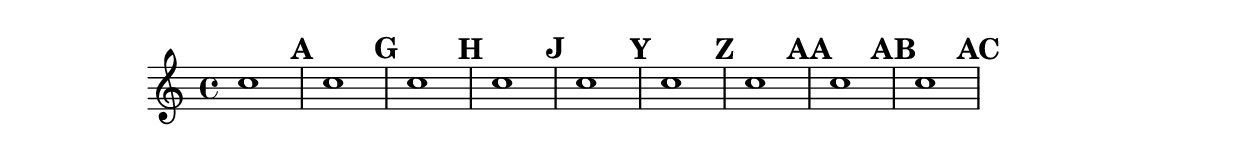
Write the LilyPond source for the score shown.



\header {

  texidoc= "Rehearsal marks in letter style: the I is skipped, and
after Z, double letters are used.  The mark may be set with
@code{\mark NUMBER}, or with @code{Score.rehearsalMark}."

}

\version "2.7.13"
\paper { raggedright = ##t } 

\relative c'' {
  c1  \mark \default
  c1  \mark #7
  c1  \mark \default
  c1  \mark \default
  c1  \mark \default
  \set Score.rehearsalMark = #24
  c1  \mark \default
  c1  \mark \default
  c1  \mark \default
  c1  \mark \default
}
